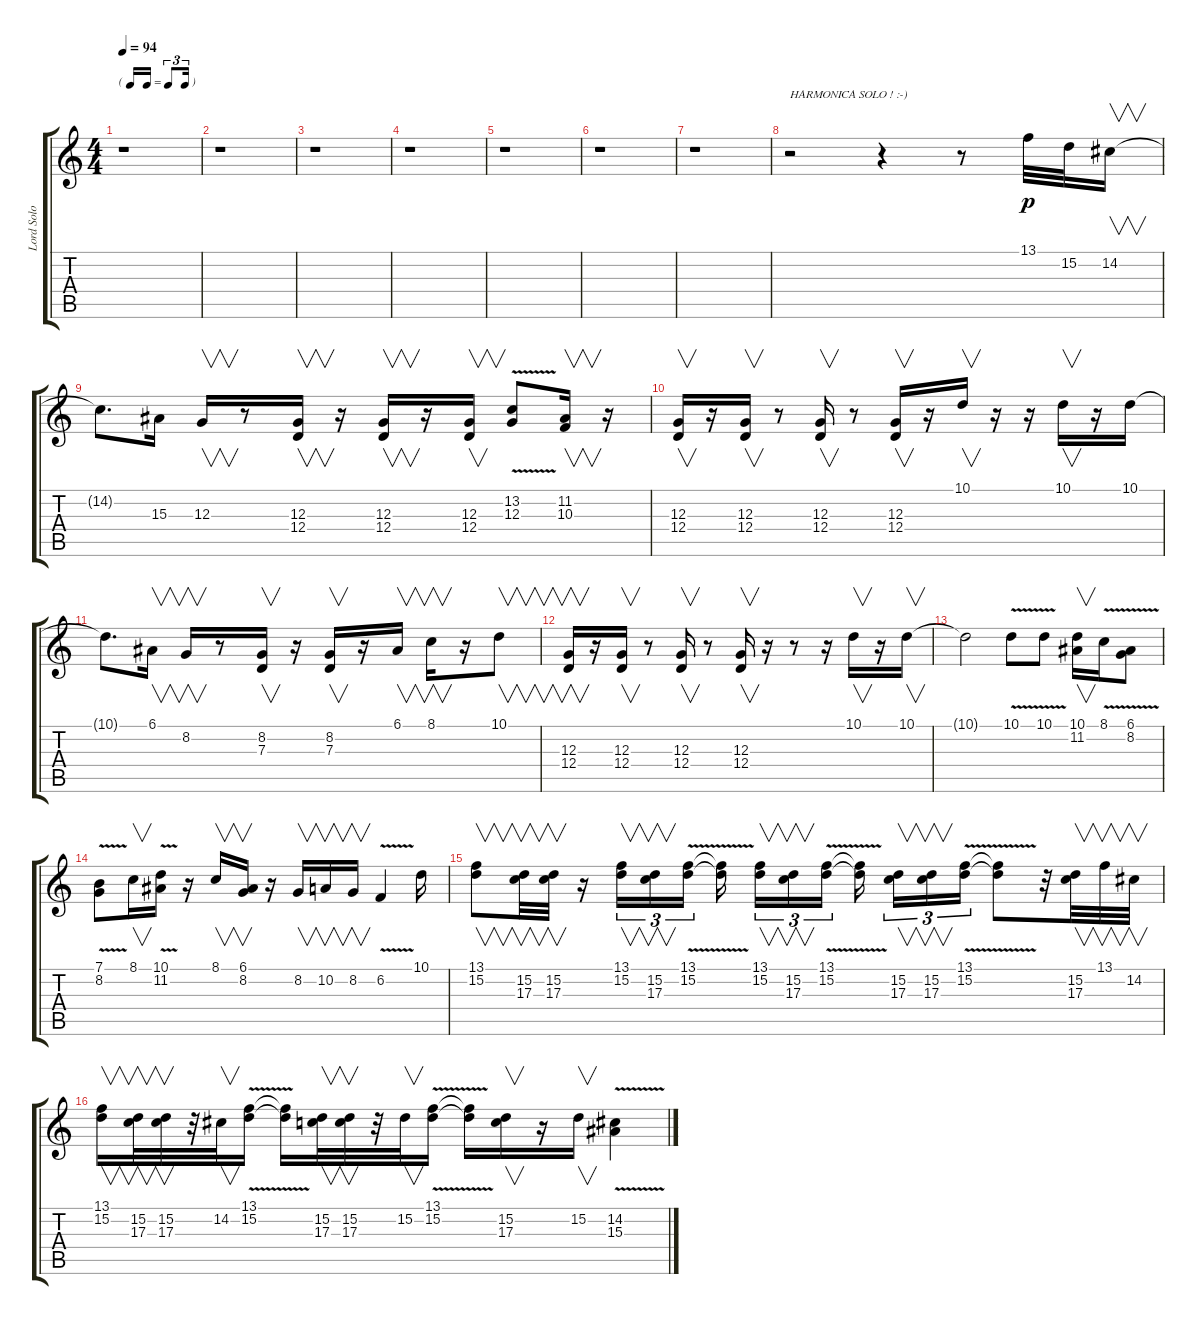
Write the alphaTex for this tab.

\track ("Lord Solo" "Lord Solo") {instrument drawbarorgan}
\staff {score tabs}
\tuning (E4 B3 G3 D3 A2 E2) {hide}
\ts (4 4)
\tf triplet16th
\tempo 94
\clef g2
\ks c
r.1{dy p} |
r.1 |
r.1 |
r.1 |
r.1 |
r.1 |
r.1 |
r.2{txt "HARMONICA SOLO ! :-)"} r.4 r.8 13.1.32 15.2.32 14.2.16{v} |
14.2{t}.8{d} 15.3.16 12.3.16{v} r.8 (12.3 12.4).16{v} r.16 (12.3 12.4).16{v} r.16 (12.3 12.4).16{v} (13.2{v} 12.3{v}).8 (11.2 10.3).16{v} r.16 |
(12.3 12.4).16{v} r.16 (12.3 12.4).16{v} r.8 (12.3 12.4).16{v} r.8 (12.3 12.4).16{v} r.16 10.1.16{v} r.16 r.16 10.1.16{v} r.16 10.1.16 |
10.1{t}.8{d} 6.1.16{v} 8.2.16{v} r.8 (8.2 7.3).16{v} r.16 (8.2 7.3).16{v} r.16 6.1.16{v} 8.1.16{v} r.16 10.1.8{v} |
(12.3 12.4).16{v} r.16 (12.3 12.4).16{v} r.8 (12.3 12.4).16{v} r.8 (12.3 12.4).16{v} r.16 r.8 r.16 10.1.16{v} r.16 10.1.16{v} |
10.1{t}.2 10.1{v}.8 10.1{v}.8 (10.1 11.2).16{v} 8.1{v}.16 (6.1{v} 8.2{v}).8 |
(7.1{v} 8.2{v}).8 8.1.16{v} (10.1{v} 11.2{v}).16 r.16 8.1.16{v} (6.1 8.2).16{v} r.16 8.2.16{v} 10.2.16{v} 8.2.16{v} 6.2{v}.4 10.1.16 |
(13.1 15.2).8{v} (15.2 17.3).32{v} (15.2 17.3).32{v} r.16 (13.1 15.2).16{v tu (3 2)} (15.2 17.3).16{v tu (3 2)} (13.1{v} 15.2{v}).16{tu (3 2) beam splitsecondary} (13.1{t} 15.2{t}).16{beam splitsecondary} (13.1 15.2).16{v tu (3 2)} (15.2 17.3).16{v tu (3 2)} (13.1{v} 15.2{v}).16{tu (3 2) beam splitsecondary} (13.1{t} 15.2{t}).16{beam splitsecondary} (15.2 17.3).16{v tu (3 2)} (15.2 17.3).16{v tu (3 2)} (13.1{v} 15.2{v}).16{tu (3 2)} (13.1{t} 15.2{t}).8 r.32 (15.2 17.3).32{v} 13.1.32{v} 14.2.32{v} |
(13.1 15.2).16{v} (15.2 17.3).32{v} (15.2 17.3).32{v} r.32 14.2.32{v} (13.1{v} 15.2{v}).16 (13.1{t} 15.2{t}).16 (15.2 17.3).32{v} (15.2 17.3).32{v} r.32 15.2.32{v} (13.1{v} 15.2{v}).16 (13.1{t} 15.2{t}).16 (15.2 17.3).16{v} r.16 15.2.16{v} (14.2{v} 15.3{v}).4
